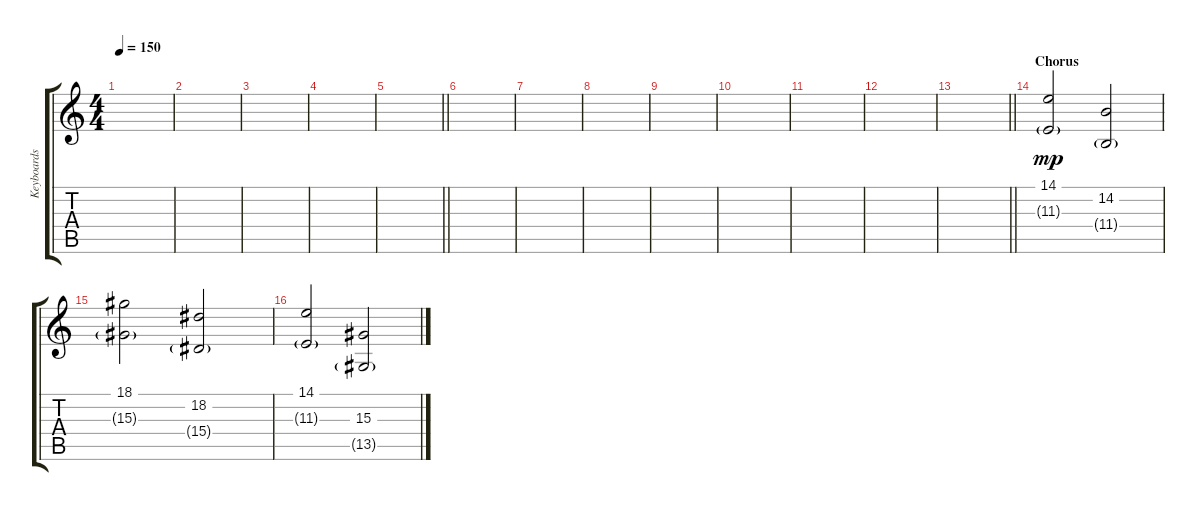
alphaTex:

\track ("Keyboards II" "Keyboards ") {instrument lead2sawtooth}
\staff {score tabs}
\tuning (D4 A3 F3 C3 G2 C2) {hide}
\ts (4 4)
\tempo 150
\clef g2
\ks c
|
|
|
|
\barLineRight lightlight
|
\section ("" "")
|
|
|
|
|
|
|
\barLineRight lightlight
|
\section ("" "Chorus")
(14.1 11.3{g}).2{dy mp volume 12 balance 10 instrument pad1newage} (14.2 11.4{g}).2 |
(18.1 15.3{g}).2 (18.2 15.4{g}).2 |
(14.1 11.3{g}).2 (15.3 13.5{g}).2
